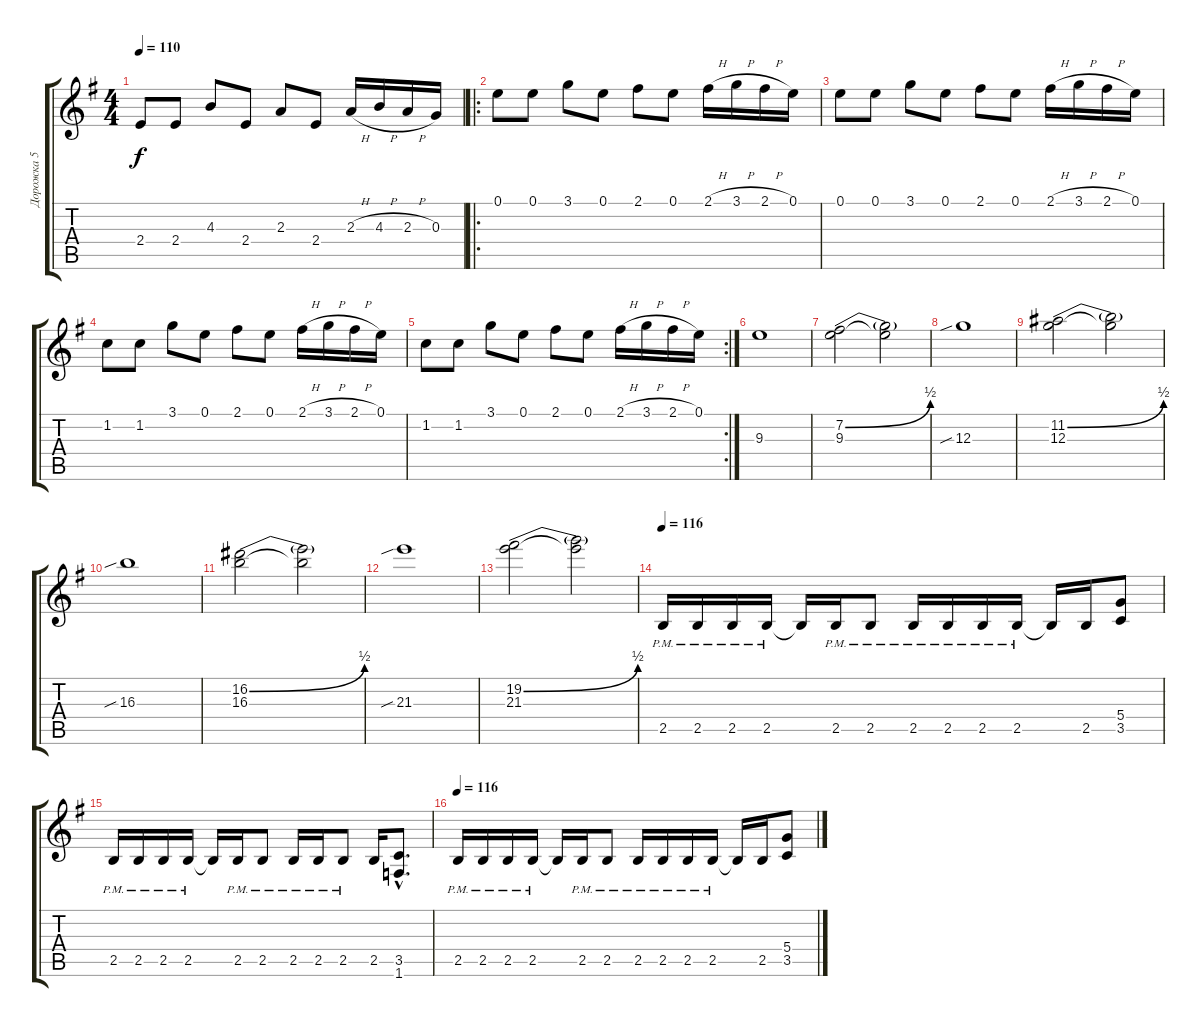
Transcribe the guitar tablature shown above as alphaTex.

\track ("Дорожка 5" "Дорожка 5") {instrument distortionguitar}
\staff {score tabs}
\tuning (E4 B3 G3 D3 A2 E2) {hide}
\ts (4 4)
\tempo 110
\clef g2
\ks eminor
2.4.8{dy f} 2.4.8 4.3.8 2.4.8 2.3.8 2.4.8 2.3{h}.16 4.3{h}.16 2.3{h}.16 0.3.16 |
\ro
0.1.8 0.1.8 3.1.8 0.1.8 2.1.8 0.1.8 2.1{h}.16 3.1{h}.16 2.1{h}.16 0.1.16 |
0.1.8 0.1.8 3.1.8 0.1.8 2.1.8 0.1.8 2.1{h}.16 3.1{h}.16 2.1{h}.16 0.1.16 |
1.2.8 1.2.8 3.1.8 0.1.8 2.1.8 0.1.8 2.1{h}.16 3.1{h}.16 2.1{h}.16 0.1.16 |
\rc 2
1.2.8 1.2.8 3.1.8 0.1.8 2.1.8 0.1.8 2.1{h}.16 3.1{h}.16 2.1{h}.16 0.1.16 |
9.3.1 |
(7.2{be (bend 0 0 60 2)} 9.3).2 (7.2{t} 9.3{t}).2 |
12.3{sib}.1 |
(11.2{be (bend 0 0 60 2)} 12.3).2 (11.2{t} 12.3{t}).2 |
16.3{sib}.1 |
(16.2{be (bend 0 0 60 2)} 16.3).2 (16.2{t} 16.3{t}).2 |
21.3{sib}.1 |
(19.2{be (bend 0 0 60 2)} 21.3).2 (19.2{t} 21.3{t}).2 |
\tempo 116
2.5{pm}.16{volume 16} 2.5{pm}.16 2.5{pm}.16 2.5{pm}.16 2.5{t}.16 2.5{pm}.16 2.5{pm}.8 2.5{pm}.16 2.5{pm}.16 2.5{pm}.16 2.5{pm}.16 2.5{t}.16 2.5.16 (5.4 3.5).8 |
2.5{pm}.16 2.5{pm}.16 2.5{pm}.16 2.5{pm}.16 2.5{t}.16 2.5{pm}.16 2.5{pm}.8 2.5{pm}.16 2.5{pm}.16 2.5{pm}.8 2.5.16 (3.5{hac} 1.6{hac}).8{d} |
\tempo 116
2.5{pm}.16 2.5{pm}.16 2.5{pm}.16 2.5{pm}.16 2.5{t}.16 2.5{pm}.16 2.5{pm}.8 2.5{pm}.16 2.5{pm}.16 2.5{pm}.16 2.5{pm}.16 2.5{t}.16 2.5.16 (5.4 3.5).8
